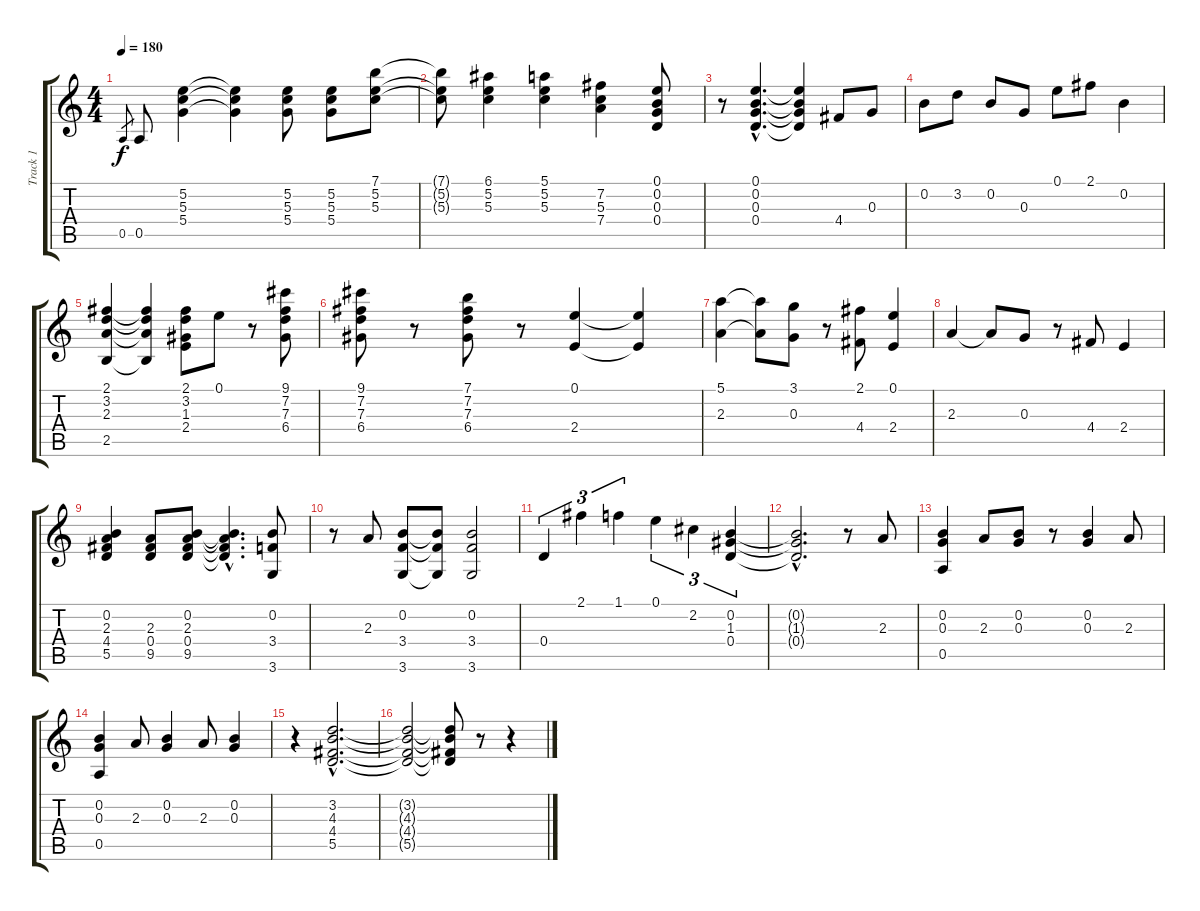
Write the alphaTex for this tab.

\track ("Track 1" "Track 1") {instrument acousticguitarnylon}
\staff {score tabs}
\tuning (E4 B3 G3 D3 A2 E2) {hide}
\ts (4 4)
\tempo 180
\clef g2
\ks c
0.5.8{gr dy f} 0.5.8 (5.2 5.3 5.4).4 (5.2{t} 5.3{t} 5.4{t}).4 (5.2 5.3 5.4).8 (5.2 5.3 5.4).8 (7.1 5.2 5.3).8 |
(7.1{t} 5.2{t} 5.3{t}).8 (6.1 5.2 5.3).4 (5.1 5.2 5.3).4 (7.2 5.3 7.4).4 (0.1 0.2 0.3 0.4).8 |
r.8 (0.1{hac} 0.2{hac} 0.3{hac} 0.4{hac}).4{d} (0.1{t} 0.2{t} 0.3{t} 0.4{t}).4 4.4.8 0.3.8 |
0.2.8 3.2.8 0.2.8 0.3.8 0.1.8 2.1.8 0.2.4 |
(2.1 3.2 2.3 2.5).4 (2.1{t} 3.2{t} 2.3{t} 2.5{t}).4 (2.1 3.2 1.3 2.4).8 0.1.8 r.8 (9.1 7.2 7.3 6.4).8 |
(9.1 7.2 7.3 6.4).8 r.8 (7.1 7.2 7.3 6.4).8 r.8 (0.1 2.4).4 (0.1{t} 2.4{t}).4 |
(5.1 2.3).4 (5.1{t} 2.3{t}).8 (3.1 0.3).8 r.8 (2.1 4.4).8 (0.1 2.4).4 |
2.3.4 2.3{t}.8 0.3.8 r.8 4.4.8 2.4.4 |
(0.2 2.3 4.4 5.5).4 (2.3 0.4 9.5).8 (0.2 2.3 0.4 9.5).8 (0.2{hac t} 2.3{hac t} 0.4{hac t} 9.5{hac t}).4{d} (0.2 3.4 3.6).8 |
r.8 2.3.8 (0.2 3.4 3.6).8 (0.2{t} 3.4{t} 3.6{t}).8 (0.2 3.4 3.6).2 |
0.4.4{tu (3 2)} 2.1.4{tu (3 2)} 1.1.4{tu (3 2)} 0.1.4{tu (3 2)} 2.2.4{tu (3 2)} (0.2 1.3 0.4).4{tu (3 2)} |
(0.2{hac t} 1.3{hac t} 0.4{hac t}).2{d} r.8 2.3.8 |
(0.2 0.3 0.5).4 2.3.8 (0.2 0.3).8 r.8 (0.2 0.3).4 2.3.8 |
(0.2 0.3 0.5).4 2.3.8 (0.2 0.3).4 2.3.8 (0.2 0.3).4 |
r.4 (3.2{hac} 4.3{hac} 4.4{hac} 5.5{hac}).2{d} |
(3.2{t} 4.3{t} 4.4{t} 5.5{t}).2 (3.2{t} 4.3{t} 4.4{t} 5.5{t}).8 r.8 r.4
